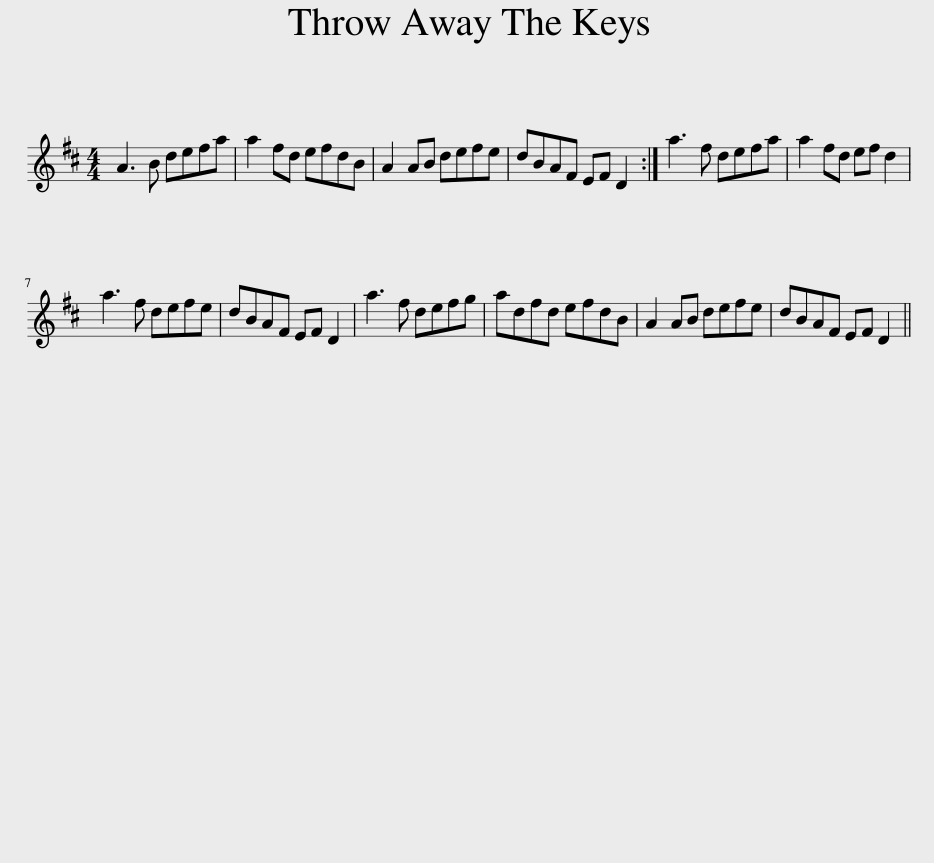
X:1
L:1/8
M:4/4
I:linebreak $
K:D
V:1 treble
V:1
 A3 B defa | a2 fd efdB | A2 AB defe | dBAF EF D2 :| a3 f defa | %5
 a2 fd ef d2 |$ a3 f defe | dBAF EF D2 | a3 f defg | adfd efdB | %10
 A2 AB defe | dBAF EF D2 || %12
